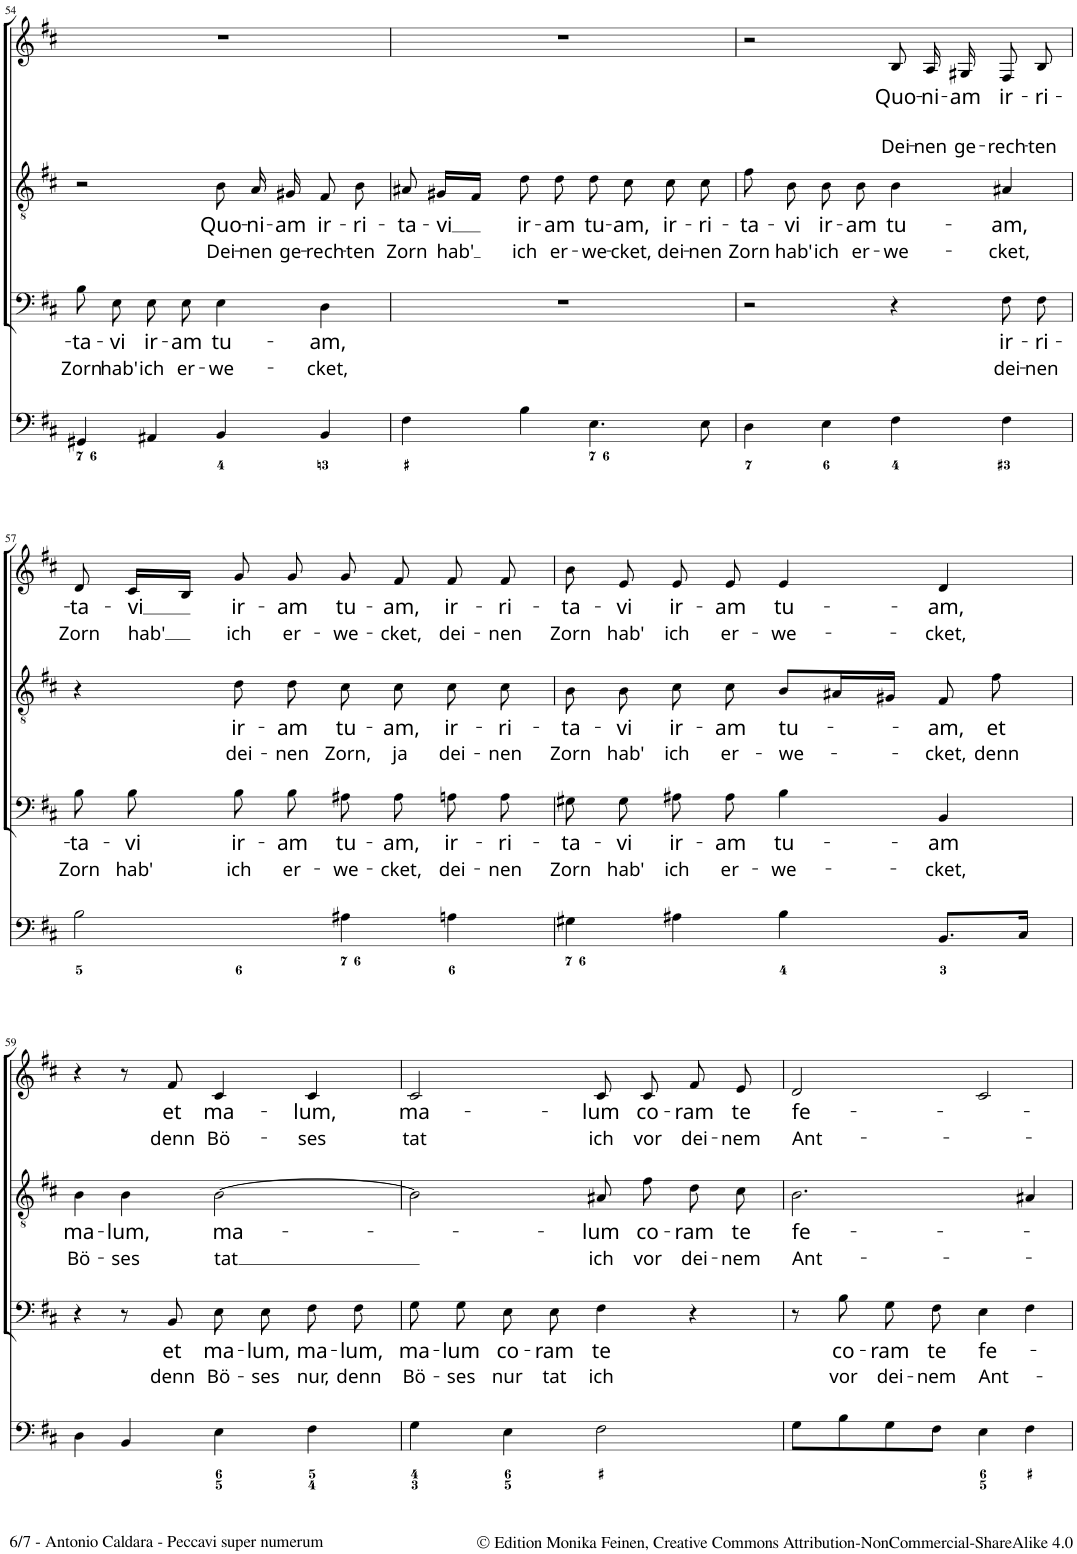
**kern	**kern	**text	**text	**kern	**text	**text	**kern	**text	**text
*part4	*part3	*part3	*part3	*part2	*part2	*part2	*part1	*part1	*part1
*staff4	*staff3	*staff3	*staff3	*staff2	*staff2	*staff2	*staff1	*staff1	*staff1
*I"ORGANO. ad libitum.	*I"BASSO.	*	*	*I"TENORE.	*	*	*I"ALTO.	*	*
!!LO:PB:g=z
*clefF4	*clefF4	*	*	*clefGv2	*	*	*clefG2	*	*
*k[f#c#]	*k[f#c#]	*	*	*k[f#c#]	*	*	*k[f#c#]	*	*
*M4/4	*M4/4	*	*	*M4/4	*	*	*M4/4	*	*
*met(c)	*met(c)	*	*	*met(c)	*	*	*met(c)	*	*
=54	=54	=54	=54	=54	=54	=54	=54	=54	=54
!	!	!LO:LY:b	!LO:LY:b	!	!	!	!	!	!
4GG#X/	8B\L	-ta-	Zorn	2r	.	.	1r	.	.
!	!	!LO:LY:b	!LO:LY:b	!	!	!	!	!	!
.	8E\J	-vi	hab'	.	.	.	.	.	.
!	!	!LO:LY:b	!LO:LY:b	!	!	!	!	!	!
4AA#X/	8E\L	ir-	ich	.	.	.	.	.	.
!	!	!LO:LY:b	!LO:LY:b	!	!	!	!	!	!
.	8E\J	-am	er-	.	.	.	.	.	.
!	!	!LO:LY:b	!LO:LY:b	!	!LO:LY:b	!LO:LY:b	!	!	!
4BB/	4E\	tu-	-we-	8B\	Quo-	Dei-	.	.	.
!	!	!	!	!	!LO:LY:b	!LO:LY:b	!	!	!
.	.	.	.	16A/	-ni-	-nen	.	.	.
!	!	!	!	!	!LO:LY:b	!LO:LY:b	!	!	!
.	.	.	.	16G#X/	-am	ge-	.	.	.
!	!	!LO:LY:b	!LO:LY:b	!	!LO:LY:b	!LO:LY:b	!	!	!
4BB/	4D\	-am,	-cket,	8F#/	ir-	-rech-	.	.	.
!	!	!	!	!	!LO:LY:b	!LO:LY:b	!	!	!
.	.	.	.	8B\	-ri-	-ten	.	.	.
=55	=55	=55	=55	=55	=55	=55	=55	=55	=55
!	!	!	!	!	!LO:LY:b	!LO:LY:b	!	!	!
4F#\	1r	.	.	8A#X/	-ta-	Zorn	1r	.	.
!	!	!	!	!	!LO:LY:b	!LO:LY:b	!	!	!
.	.	.	.	16G#X/LL	-vi	hab'	.	.	.
.	.	.	.	16F#/JJ	.	.	.	.	.
!	!	!	!	!	!LO:LY:b	!LO:LY:b	!	!	!
4B\	.	.	.	8d\	ir-	ich	.	.	.
!	!	!	!	!	!LO:LY:b	!LO:LY:b	!	!	!
.	.	.	.	8d\	-am	er-	.	.	.
!	!	!	!	!	!LO:LY:b	!LO:LY:b	!	!	!
4.E\	.	.	.	8d\	tu-	-we-	.	.	.
!	!	!	!	!	!LO:LY:b	!LO:LY:b	!	!	!
.	.	.	.	8c#\	-am,	-cket,	.	.	.
!	!	!	!	!	!LO:LY:b	!LO:LY:b	!	!	!
.	.	.	.	8c#\	ir-	dei-	.	.	.
!	!	!	!	!	!LO:LY:b	!LO:LY:b	!	!	!
8E\	.	.	.	8c#\	-ri-	-nen	.	.	.
=56	=56	=56	=56	=56	=56	=56	=56	=56	=56
!	!	!	!	!	!LO:LY:b	!LO:LY:b	!	!	!
4D\	2r	.	.	8f#\	-ta-	Zorn	2r	.	.
!	!	!	!	!	!LO:LY:b	!LO:LY:b	!	!	!
.	.	.	.	8B\	-vi	hab'	.	.	.
!	!	!	!	!	!LO:LY:b	!LO:LY:b	!	!	!
4E\	.	.	.	8B\	ir-	ich	.	.	.
!	!	!	!	!	!LO:LY:b	!LO:LY:b	!	!	!
.	.	.	.	8B\	-am	er-	.	.	.
!	!	!	!	!	!LO:LY:b	!LO:LY:b	!	!LO:LY:b	!LO:LY:b
4F#\	4r	.	.	4B\	tu-	-we-	8B/	Quo-	Dei-
!	!	!	!	!	!	!	!	!LO:LY:b	!LO:LY:b
.	.	.	.	.	.	.	16A/	-ni-	-nen
!	!	!	!	!	!	!	!	!LO:LY:b	!LO:LY:b
.	.	.	.	.	.	.	16G#X/	-am	ge-
!	!	!LO:LY:b	!LO:LY:b	!	!LO:LY:b	!LO:LY:b	!	!LO:LY:b	!LO:LY:b
4F#\	8F#\L	ir-	dei-	4A#X/	-am,	-cket,	8F#/	ir-	-rech-
!	!	!LO:LY:b	!LO:LY:b	!	!	!	!	!LO:LY:b	!LO:LY:b
.	8F#\J	-ri-	-nen	.	.	.	8B/	-ri-	-ten
!!LO:LB:g=z
=57	=57	=57	=57	=57	=57	=57	=57	=57	=57
!	!	!LO:LY:b	!LO:LY:b	!	!	!	!	!LO:LY:b	!LO:LY:b
2B\	8B\L	-ta-	Zorn	4r	.	.	8d/	-ta-	Zorn
!	!	!LO:LY:b	!LO:LY:b	!	!	!	!	!LO:LY:b	!LO:LY:b
.	8B\J	-vi	hab'	.	.	.	16c#/LL	-vi	hab'
.	.	.	.	.	.	.	16B/JJ	.	.
!	!	!LO:LY:b	!LO:LY:b	!	!LO:LY:b	!LO:LY:b	!	!LO:LY:b	!LO:LY:b
.	8B\L	ir-	ich	8d\	ir-	dei-	8g/	ir-	ich
!	!	!LO:LY:b	!LO:LY:b	!	!LO:LY:b	!LO:LY:b	!	!LO:LY:b	!LO:LY:b
.	8B\J	-am	er-	8d\	-am	-nen	8g/	-am	er-
!	!	!LO:LY:b	!LO:LY:b	!	!LO:LY:b	!LO:LY:b	!	!LO:LY:b	!LO:LY:b
4A#X\	8A#X\L	tu-	-we-	8c#\	tu-	Zorn,	8g/	tu-	-we-
!	!	!LO:LY:b	!LO:LY:b	!	!LO:LY:b	!LO:LY:b	!	!LO:LY:b	!LO:LY:b
.	8A#\J	am,	cket,	8c#\	-am,	ja	8f#/	-am,	-cket,
!	!	!LO:LY:b	!LO:LY:b	!	!LO:LY:b	!LO:LY:b	!	!LO:LY:b	!LO:LY:b
4An\	8An\L	ir-	dei-	8c#\	ir-	dei-	8f#/	ir-	dei-
!	!	!LO:LY:b	!LO:LY:b	!	!LO:LY:b	!LO:LY:b	!	!LO:LY:b	!LO:LY:b
.	8A\J	-ri-	-nen	8c#\	-ri-	-nen	8f#/	-ri-	-nen
=58	=58	=58	=58	=58	=58	=58	=58	=58	=58
!	!	!LO:LY:b	!LO:LY:b	!	!LO:LY:b	!LO:LY:b	!	!LO:LY:b	!LO:LY:b
4G#X\	8G#X\L	-ta-	Zorn	8B\	-ta-	Zorn	8b\	-ta-	Zorn
!	!	!LO:LY:b	!LO:LY:b	!	!LO:LY:b	!LO:LY:b	!	!LO:LY:b	!LO:LY:b
.	8G#\J	-vi	hab'	8B\	-vi	hab'	8e/	-vi	hab'
!	!	!LO:LY:b	!LO:LY:b	!	!LO:LY:b	!LO:LY:b	!	!LO:LY:b	!LO:LY:b
4A#X\	8A#X\L	ir-	ich	8c#\	ir-	ich	8e/	ir-	ich
!	!	!LO:LY:b	!LO:LY:b	!	!LO:LY:b	!LO:LY:b	!	!LO:LY:b	!LO:LY:b
.	8A#\J	-am	er-	8c#\	-am	er-	8e/	-am	er-
!	!	!LO:LY:b	!LO:LY:b	!	!LO:LY:b	!LO:LY:b	!	!LO:LY:b	!LO:LY:b
4B\	4B\	tu-	-we-	8B/L	tu-	-we-	4e/	tu-	-we-
.	.	.	.	16A#X/L	.	.	.	.	.
.	.	.	.	16G#X/JJ	.	.	.	.	.
!	!	!LO:LY:b	!LO:LY:b	!	!LO:LY:b	!LO:LY:b	!	!LO:LY:b	!LO:LY:b
8.BB/L	4BB/	am	cket,	8F#/	-am,	-cket,	4d/	-am,	-cket,
!	!	!	!	!	!LO:LY:b	!LO:LY:b	!	!	!
.	.	.	.	8f#\	et	denn	.	.	.
16C#/Jk	.	.	.	.	.	.	.	.	.
!!LO:LB:g=z
=59	=59	=59	=59	=59	=59	=59	=59	=59	=59
!	!	!	!	!	!LO:LY:b	!LO:LY:b	!	!	!
4D\	4r	.	.	4B\	ma-	Bö-	4r	.	.
!	!	!	!	!	!LO:LY:b	!LO:LY:b	!	!	!
4BB/	8r	.	.	4B\	-lum,	-ses	8r	.	.
!	!	!LO:LY:b	!LO:LY:b	!	!	!	!	!LO:LY:b	!LO:LY:b
.	8BB/	et	denn	.	.	.	8f#/	et	denn
!	!	!LO:LY:b	!LO:LY:b	!	!LO:LY:b	!LO:LY:b	!	!LO:LY:b	!LO:LY:b
4E\	8E\L	ma-	Bö-	[2B\	ma-	tat	4c#/	ma-	Bö-
!	!	!LO:LY:b	!LO:LY:b	!	!	!	!	!	!
.	8E\J	-lum,	-ses	.	.	.	.	.	.
!	!	!LO:LY:b	!LO:LY:b	!	!	!	!	!LO:LY:b	!LO:LY:b
4F#\	8F#\L	ma-	nur,	.	.	.	4c#/	-lum,	-ses
!	!	!LO:LY:b	!LO:LY:b	!	!	!	!	!	!
.	8F#\J	-lum,	denn	.	.	.	.	.	.
=60	=60	=60	=60	=60	=60	=60	=60	=60	=60
!	!	!LO:LY:b	!LO:LY:b	!	!	!	!	!LO:LY:b	!LO:LY:b
4G\	8G\L	ma-	Bö-	2B\]	.	.	2c#/	ma-	tat
!	!	!LO:LY:b	!LO:LY:b	!	!	!	!	!	!
.	8G\J	-lum	-ses	.	.	.	.	.	.
!	!	!LO:LY:b	!LO:LY:b	!	!	!	!	!	!
4E\	8E\L	co-	nur	.	.	.	.	.	.
!	!	!LO:LY:b	!LO:LY:b	!	!	!	!	!	!
.	8E\J	-ram	tat	.	.	.	.	.	.
!	!	!LO:LY:b	!LO:LY:b	!	!LO:LY:b	!LO:LY:b	!	!LO:LY:b	!LO:LY:b
2F#\	4F#\	te	ich	8A#X/	-lum	ich	8c#/	-lum	ich
!	!	!	!	!	!LO:LY:b	!LO:LY:b	!	!LO:LY:b	!LO:LY:b
.	.	.	.	8f#\	co-	vor	8c#/	co-	vor
!	!	!	!	!	!LO:LY:b	!LO:LY:b	!	!LO:LY:b	!LO:LY:b
.	4r	.	.	8d\	-ram	dei-	8f#/	-ram	dei-
!	!	!	!	!	!LO:LY:b	!LO:LY:b	!	!LO:LY:b	!LO:LY:b
.	.	.	.	8c#\	te	-nem	8e/	te	-nem
=61	=61	=61	=61	=61	=61	=61	=61	=61	=61
!	!	!	!	!	!LO:LY:b	!LO:LY:b	!	!LO:LY:b	!LO:LY:b
8G\L	8r	.	.	2.B\	fe-	Ant-	2d/	fe-	Ant-
!	!	!LO:LY:b	!LO:LY:b	!	!	!	!	!	!
8B\	8B\	co-	vor	.	.	.	.	.	.
!	!	!LO:LY:b	!LO:LY:b	!	!	!	!	!	!
8G\	8G\L	-ram	dei-	.	.	.	.	.	.
!	!	!LO:LY:b	!LO:LY:b	!	!	!	!	!	!
8F#\J	8F#\J	te	-nem	.	.	.	.	.	.
!	!	!LO:LY:b	!LO:LY:b	!	!	!	!	!	!
4E\	4E\	fe-	Ant-	.	.	.	2c#/	.	.
4F#\	4F#\	.	.	4A#X/	.	.	.	.	.
=	=	=	=	=	=	=	=	=	=
*-	*-	*-	*-	*-	*-	*-	*-	*-	*-
